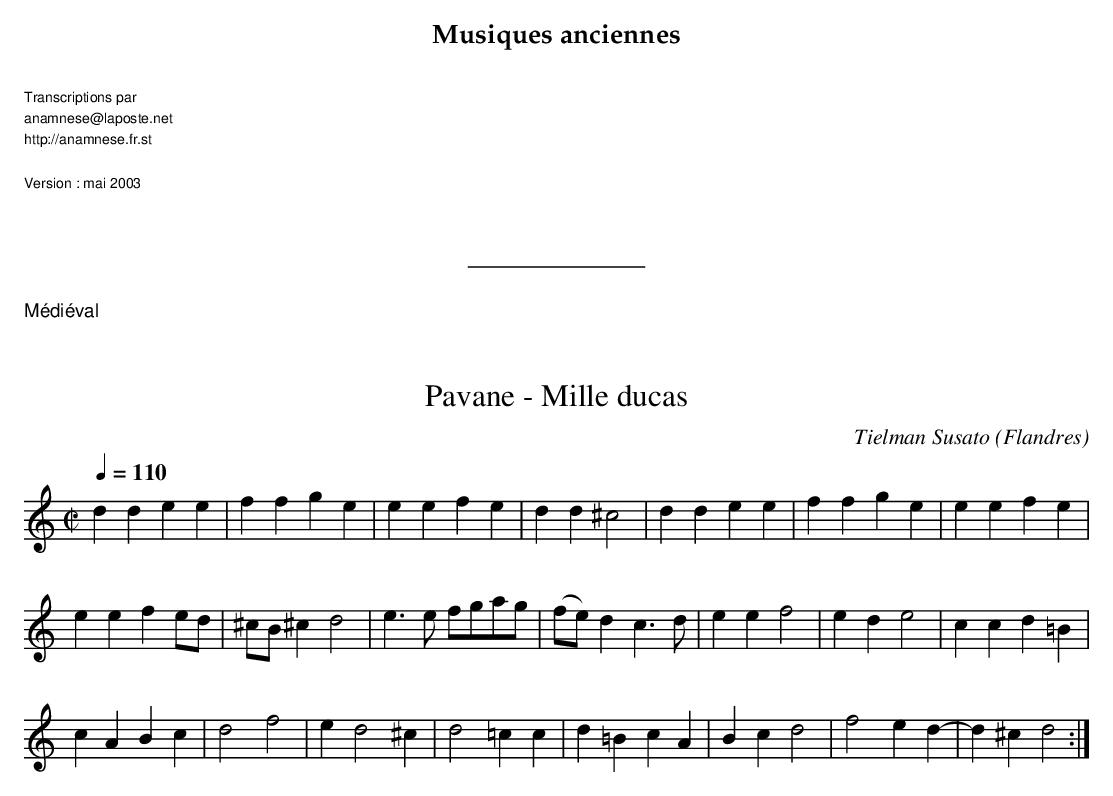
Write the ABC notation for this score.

X:1
T:Pavane - Mille ducas
C:Tielman Susato
O:Flandres
M:C|
L:1/4
Q:1/4=110
K:C
ddee | ffge | eefe | dd^c2 | ddee | ffge | eefe |
eefe/d/| ^c/B/^c d2  |e>e f/g/a/g/ | (f/e/)d c>d | eef2 | ede2 | ccd=B |
cABc| d2f2 | ed2 ^c| d2=cc| d=BcA| Bcd2 | f2 ed-|d ^c d2 :|]
